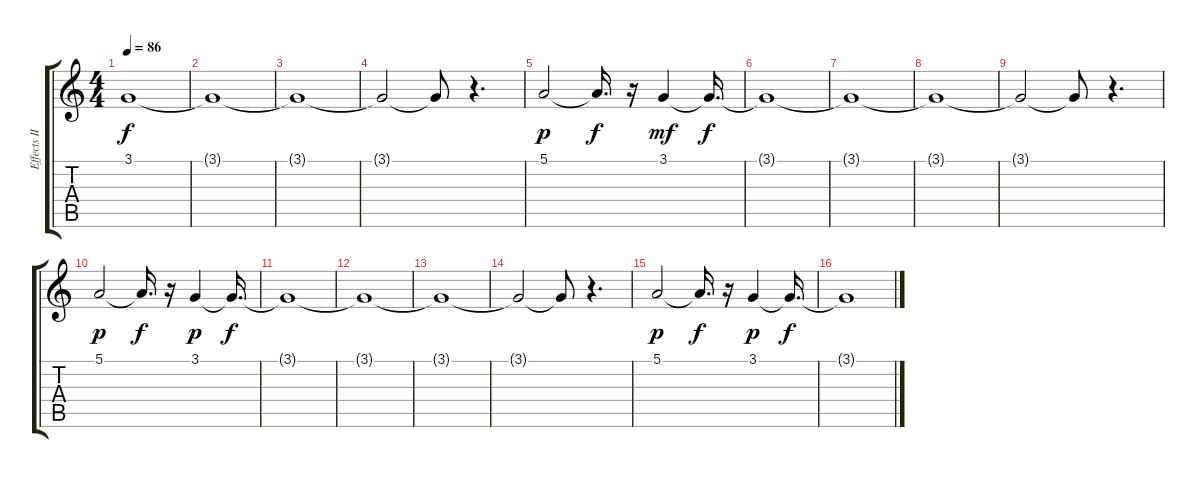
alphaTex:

\track ("Effects II" "Effects II") {instrument helicopter}
\staff {score tabs}
\tuning (E4 B3 G3 D3 A2 E2) {hide}
\ts (4 4)
\tempo 86
\clef g2
\ks c
3.1{t}.1{dy f} |
3.1{t}.1 |
3.1{t}.1 |
3.1{t}.2 3.1{t}.8 r.4{d} |
5.1.2{dy p} 5.1{t}.16{d dy f} r.16 3.1.4{dy mf} 3.1{t}.16{d dy f} |
3.1{t}.1 |
3.1{t}.1 |
3.1{t}.1 |
3.1{t}.2 3.1{t}.8 r.4{d} |
5.1.2{dy p} 5.1{t}.16{d dy f} r.16 3.1.4{dy p} 3.1{t}.16{d dy f} |
3.1{t}.1 |
3.1{t}.1 |
3.1{t}.1 |
3.1{t}.2 3.1{t}.8 r.4{d} |
5.1.2{dy p} 5.1{t}.16{d dy f} r.16 3.1.4{dy p} 3.1{t}.16{d dy f} |
3.1{t}.1
